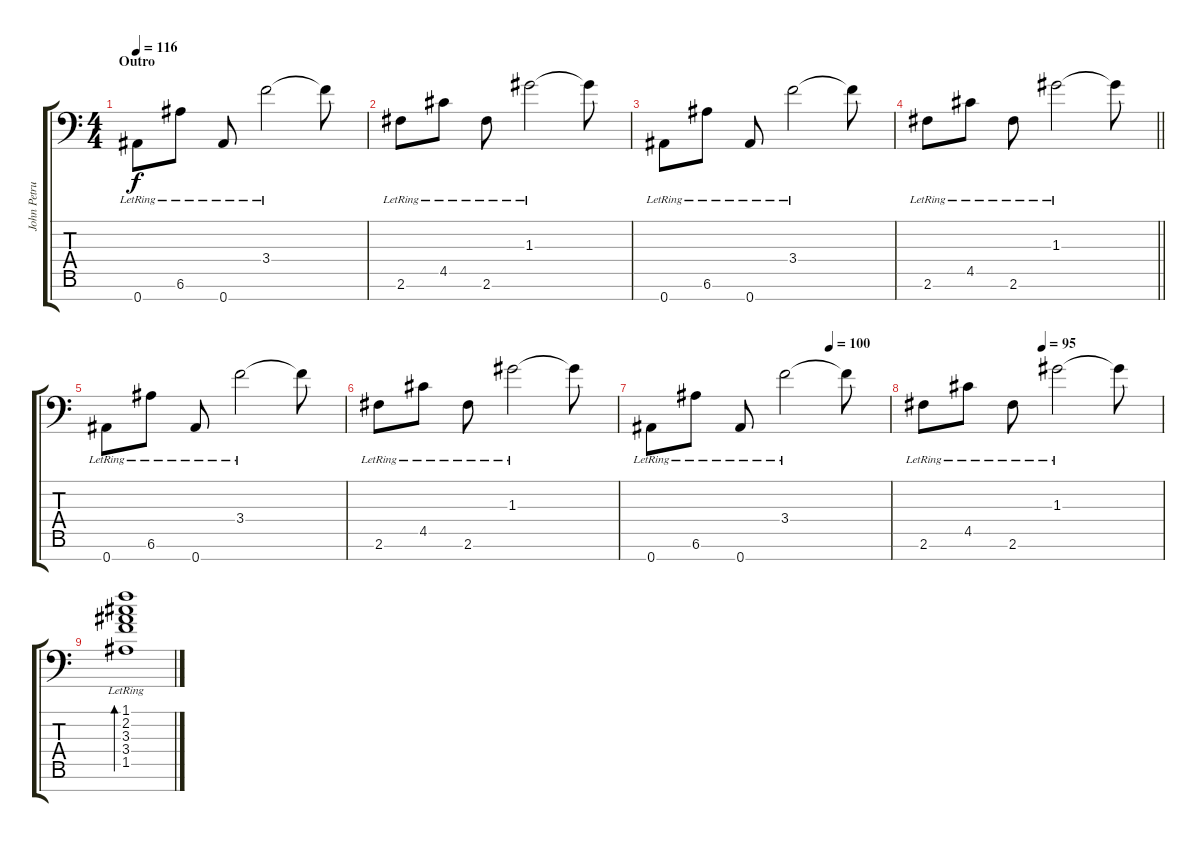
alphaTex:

\track ("John Petrucci [Guitar clean]" "John Petru") {instrument acousticguitarsteel}
\staff {score tabs}
\tuning (E4 B3 G3 D3 A2 E2 Bb1) {hide}
\ts (4 4)
\section ("" "Outro")
\tempo 116
\clef f4
\ks c
0.7{lr}.8{dy f instrument acousticguitarsteel} 6.6{lr}.8 0.7{lr}.8 3.4{lr}.2 3.4{t}.8 |
2.6{lr}.8 4.5{lr}.8 2.6{lr}.8 1.3{lr}.2 1.3{t}.8 |
0.7{lr}.8 6.6{lr}.8 0.7{lr}.8 3.4{lr}.2 3.4{t}.8 |
\barLineRight lightlight
2.6{lr}.8 4.5{lr}.8 2.6{lr}.8 1.3{lr}.2 1.3{t}.8 |
0.7{lr}.8 6.6{lr}.8 0.7{lr}.8 3.4{lr}.2 3.4{t}.8 |
2.6{lr}.8 4.5{lr}.8 2.6{lr}.8 1.3{lr}.2 1.3{t}.8 |
\tempo (100 0.75)
0.7{lr}.8 6.6{lr}.8 0.7{lr}.8 3.4{lr}.2 3.4{t}.8 |
\tempo (95 0.5)
2.6{lr}.8 4.5{lr}.8 2.6{lr}.8 1.3{lr}.2 1.3{t}.8 |
(1.1{lr} 2.2 3.3 3.4 1.5).1{bd 240}
